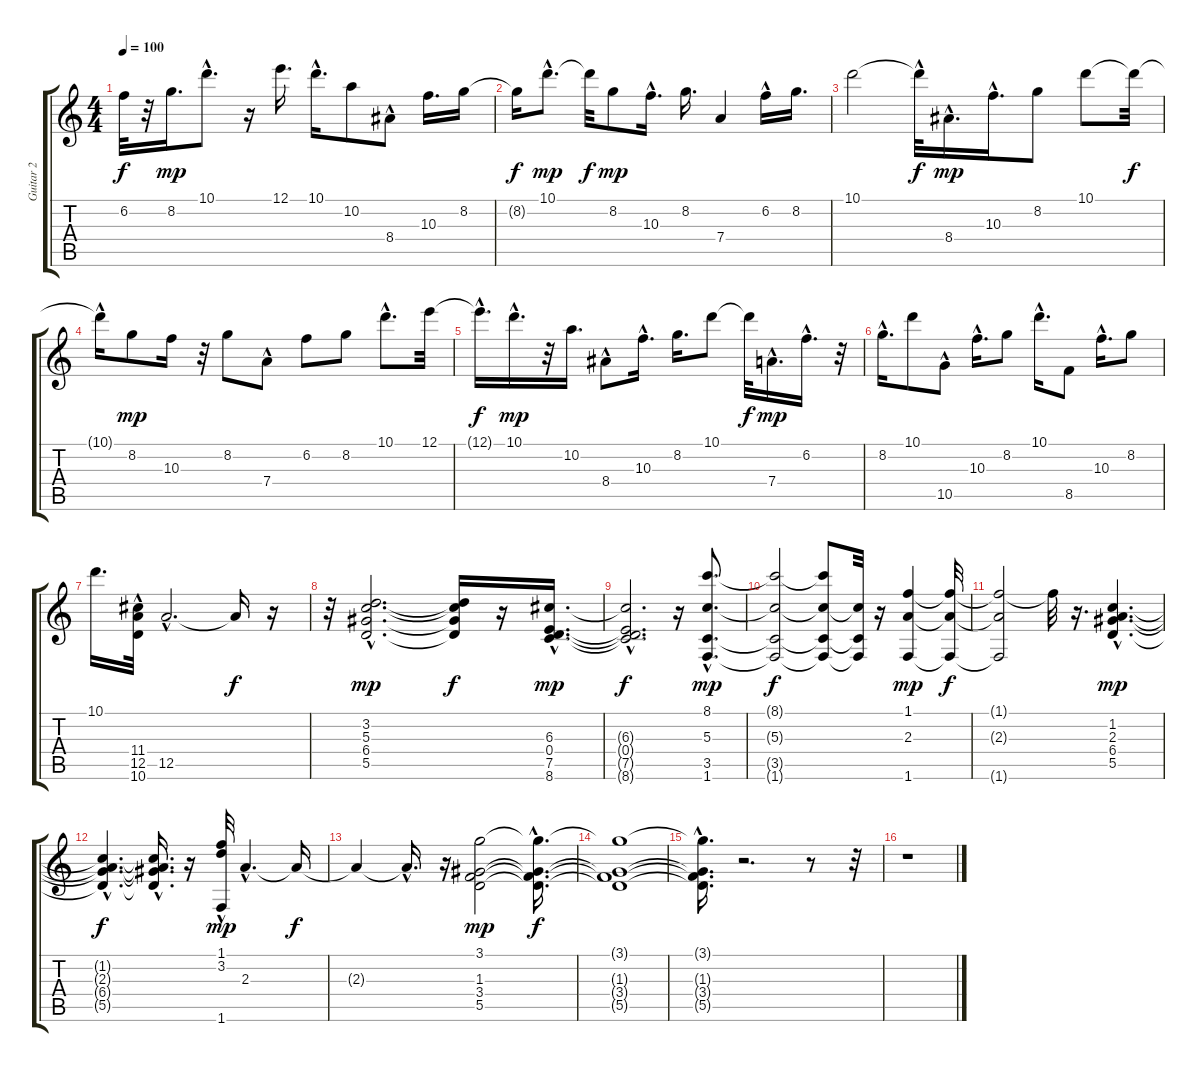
\track ("Guitar 2" "Guitar 2") {instrument acousticguitarnylon}
\staff {score tabs}
\tuning (E4 B3 G3 D3 A2 E2) {hide}
\ts (4 4)
\tempo 100
\clef g2
\ks c
6.2{t}.32{dy f} r.32 8.2.16{d dy mp} 10.1{hac}.8{d} r.16 12.1.16{d} 10.1{hac}.16{d} 10.2.8 8.4{hac}.8 10.3.16{d} 8.2.16 |
8.2{t}.16{dy f} 10.1{hac}.8{d dy mp} 10.1{t}.32{dy f} 8.2.8{dy mp} 10.3{hac}.16{d} 8.2.16{d} 7.4.4 6.2{hac}.16 8.2.16{d} |
10.1.2 10.1{hac t}.32{dy f} 8.4{hac}.16{d dy mp} 10.3{hac}.16{d} 8.2.8 10.1.8 10.1{t}.32{dy f} |
10.1{hac t}.16 8.2.8{dy mp} 10.3.16 r.32 8.2.8 7.4{hac}.8 6.2.8 8.2.8 10.1{hac}.8{d} 12.1.32 |
12.1{hac t}.16{d dy f} 10.1{hac}.16{d dy mp} r.32 10.2.16{d} 8.4{hac}.8 10.3{hac}.16{d} 8.2.16{d} 10.1.8 10.1{t}.32{dy f} 7.4{hac}.16{d dy mp} 6.2{hac}.16{d} r.32 |
8.2{hac}.16{d} 10.1.8 10.5{hac}.8 10.3{hac}.16{d} 8.2.8 10.1{hac}.16{d} 8.5.8 10.3{hac}.16{d} 8.2.8 |
10.1.16{d} (11.4{hac} 12.5{hac} 10.6{hac}).32 12.5{hac}.2{d} 12.5{t}.16{dy f} r.16 |
r.32 (3.2{hac} 5.3{hac} 6.4{hac} 5.5{hac}).2{d dy mp} (3.2{t} 5.3{t} 6.4{t} 5.5{t}).16{dy f} r.16 (6.3{hac} 0.4{hac} 7.5{hac} 8.6{hac}).16{d dy mp} |
(6.3{t} 0.4{hac t} 7.5{t} 8.6{t}).2{d dy f} r.16 (8.1{hac} 5.3{hac} 3.5{hac} 1.6{hac}).8{d dy mp} |
(8.1{t} 5.3{t} 3.5{t} 1.6{t}).2{dy f} (8.1{t} 5.3{t} 3.5{t} 1.6{t}).8 (5.3{t} 3.5{t} 1.6{t}).32 r.16 (1.1 2.3 1.6).4{dy mp} (1.1{t} 2.3{t} 1.6{t}).32{dy f} |
(1.1{t} 2.3{t} 1.6{t}).2 1.1{t}.32 r.16{d} (1.2{hac} 2.3{hac} 6.4{hac} 5.5{hac}).4{d dy mp} |
(1.2{hac t} 2.3{hac t} 6.4{hac t} 5.5{hac t}).4{d dy f} (1.2{t} 2.3{hac t} 6.4{hac t} 5.5{hac t}).16{d} r.16 (1.1{hac} 3.2{hac} 1.6{hac}).32{dy mp} 2.3{hac}.4{d} 2.3{t}.16{dy f} |
2.3{t}.4 2.3{hac t}.16{d} r.16 (3.1 1.3 3.4 5.5).2{dy mp} (3.1{hac t} 1.3{hac t} 3.4{hac t} 5.5{hac t}).16{d dy f} |
(3.1{t} 1.3{t} 3.4{t} 5.5{t}).1 |
(3.1{t} 1.3{t} 3.4{t} 5.5{hac t}).16{d} r.2{d} r.8 r.32 |
r.1
